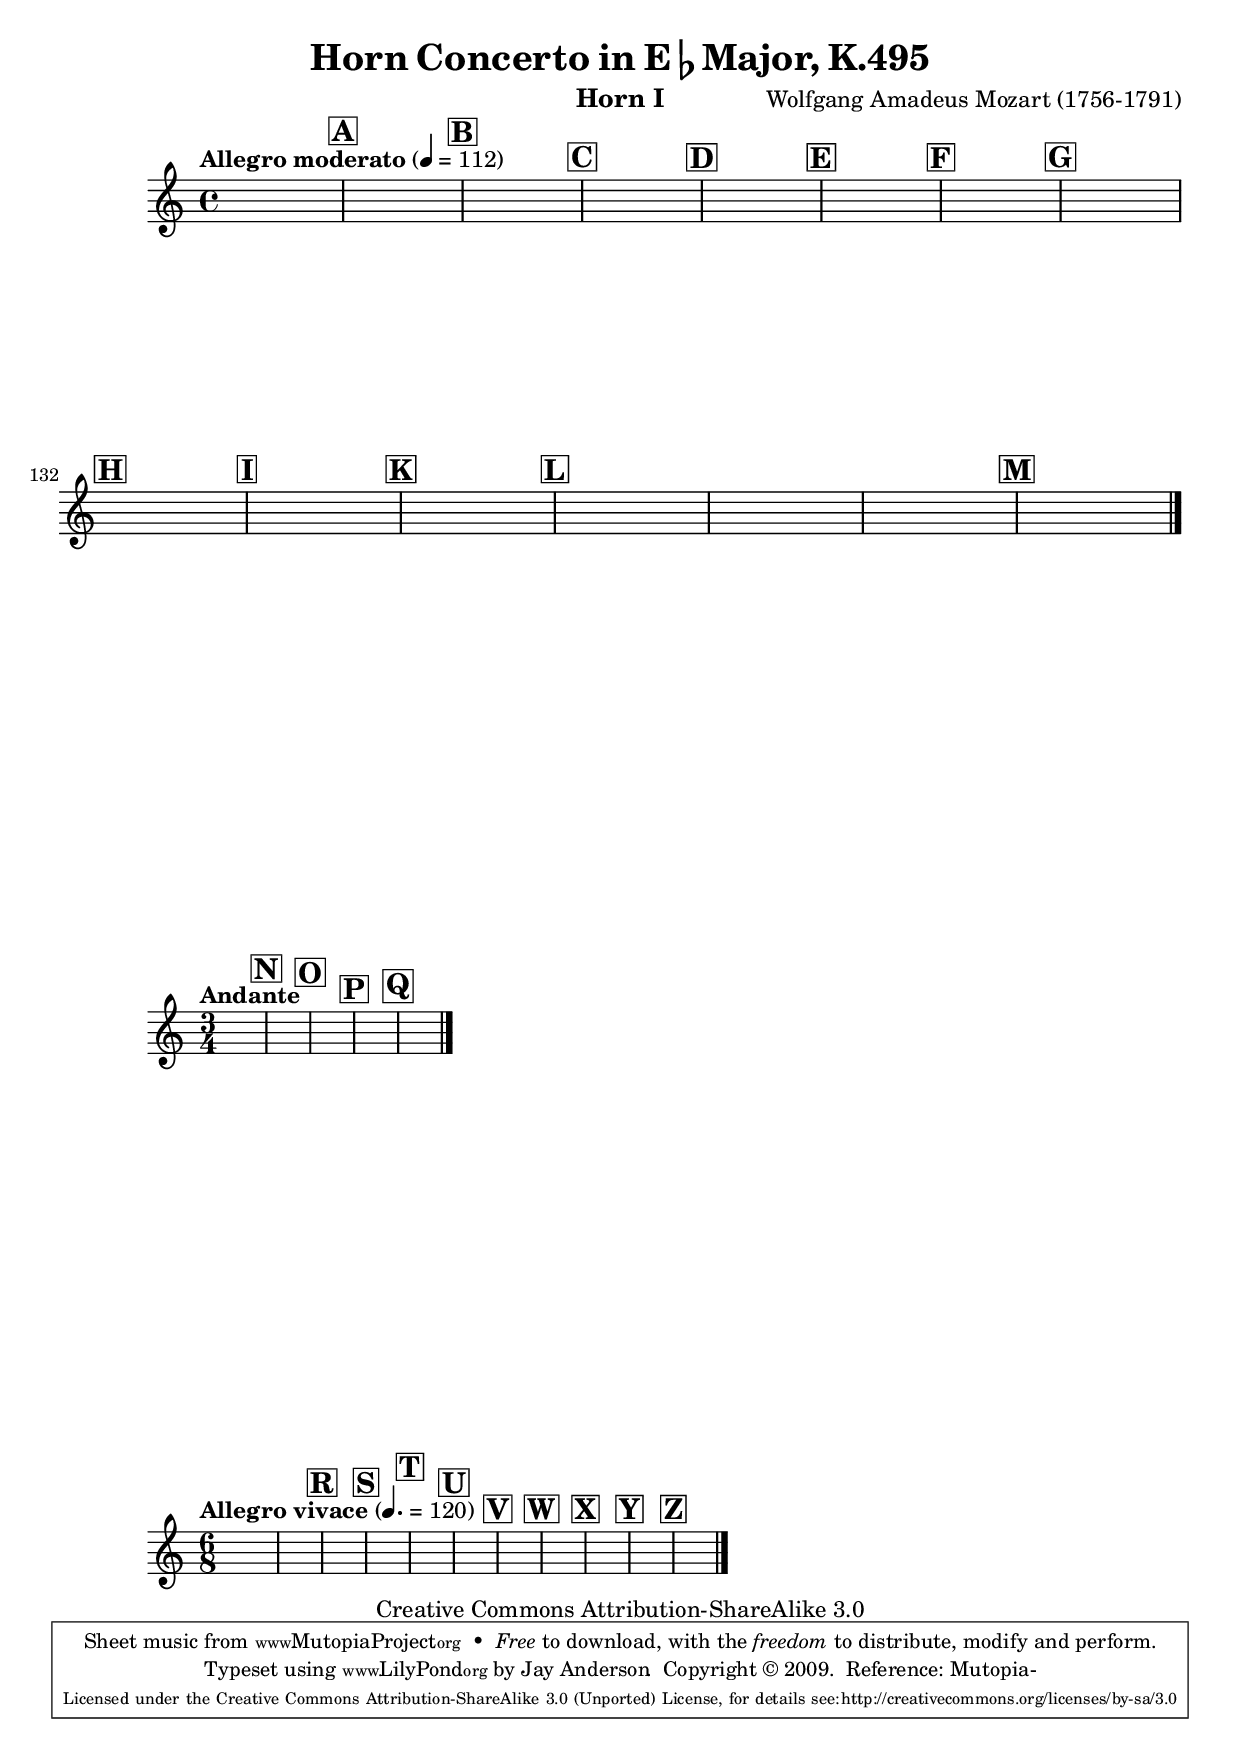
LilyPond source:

\version "2.12.2"

\include "defs.lyi"
hornOneMvtI = \relative c''
{
}

hornOneMvtII = \relative c''
{
}

hornOneMvtIII = \relative c''
{
}


instrument = "Horn I"

mvtI = \hornOneMvtI
mvtII = \hornOneMvtII
mvtIII = \hornOneMvtIII

\version "2.13.4"

\include "defs.lyi"

\paper
{
  ragged-last-bottom = ##f
}

\book
{
  \include "header.lyi"
  \score
  {
    \new Staff
    {
      #(set-accidental-style 'modern)
      \set Score.skipBars = ##t
      << \mvtI \outlineMvtI >>
    }
  }
  \score
  {
    \new Staff
    {
      #(set-accidental-style 'modern)
      \set Score.skipBars = ##t
      << \mvtII \outlineMvtII >>
    }
  }
  \score
  {
    \new Staff
    {
      #(set-accidental-style 'modern)
      \set Score.skipBars = ##t
      << \mvtIII \outlineMvtIII >>
    }
  }
}



